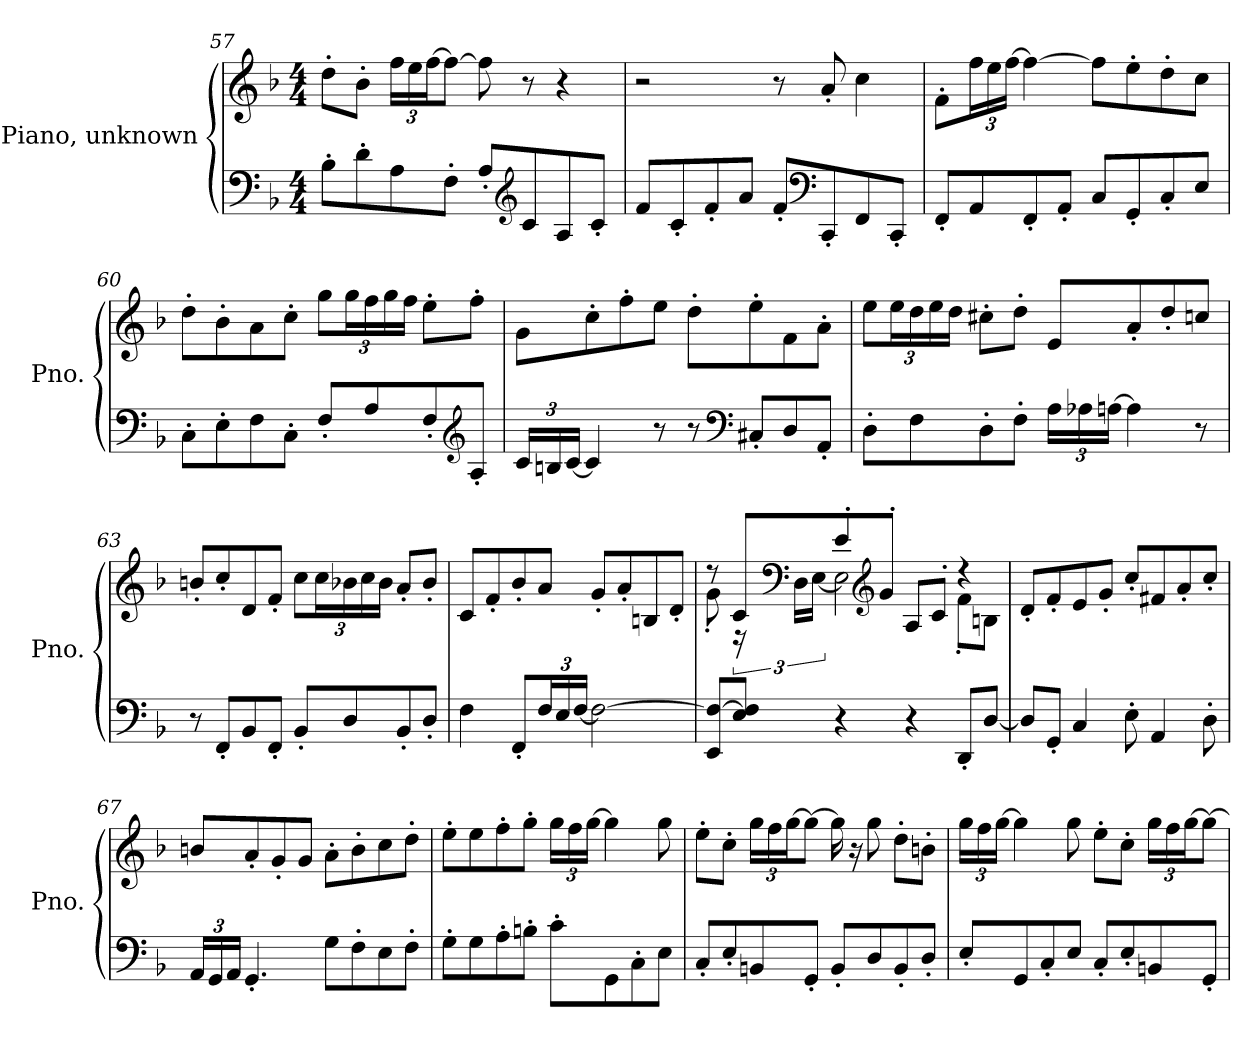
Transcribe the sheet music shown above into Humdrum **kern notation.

**kern	**kern
*part1	*part1
*staff2	*staff1
*I"Piano, unknown	*
*I'Pno.	*
!!LO:LB:g=z
*clefF4	*clefG2
*k[b-]	*k[b-]
*M4/4	*M4/4
=57	=57
8B-'\L	8dd'\L
8d'\	8b-'\J
*	*Xbrackettup
8A\	24ff\LL
.	24ee\
.	[24ff\J
8F'\J	8ff\J_
8A'/L	8ff\]
*clefG2	*
8c/	8r
8A/	4r
8c'/J	.
=58	=58
8f/L	2r
8c'/	.
8f'/	.
8a/J	.
8f'/L	8r
*clefF4	*
8CC'/	8a'/
8FF/	4cc\
8CC'/J	.
=59	=59
8FF'/L	8f'\L
8AA/	24ff\L
.	24ee\
.	[24ff\JJ
8FF'/	4ff\_
8AA'/J	.
8C/L	8ff\L]
8GG'/	8ee'\
8C'/	8dd'\
8E/J	8cc\J
!!LO:LB:g=z
=60	=60
8C'\L	8dd'\L
8E'\	8b-'\
8F\	8a\
8C'\J	8cc'\J
8F'/L	12gg\L
.	24gg\L
8A/	24ff\
.	24gg\
.	24ff\JJ
8F'/	8ee'\L
*clefG2	*
8A'/J	8ff'\J
=61	=61
*Xbrackettup	*
24c/LL	8g\L
24Bn/	.
[24c/JJ	.
4c/]	8cc'\
.	8ff'\
8r	8ee\J
8r	8dd'\L
*clefF4	*
8C#X'/L	8ee'\
8D/	8f\
8AA'/J	8a'\J
=62	=62
8D'\L	12ee\L
.	24ee\L
8F\	24dd\
.	24ee\
.	24dd\JJ
8D'\	8cc#X'\L
8F'\J	8dd'\J
24A\LL	8e/L
24A-X\	.
[24An\JJ	.
4A\]	8a'/
.	8dd'/
8r	8ccn/J
!!LO:PB:g=z
=63	=63
8r	8bn'/L
8FF'/L	8cc'/
8BB-/	8d/
8FF'/J	8f'/J
8BB-'/L	12cc\L
.	24cc\L
8D/	24b-X\
.	24cc\
.	24b-\JJ
8BB-'/	8a'/L
8D'/J	8b-'/J
=64	=64
4F\	8c/L
.	8f'/
8FF'/L	8b-'/
24F/L	8a/J
24E/	.
[24F/JJ	.
2F\_	8g'/L
.	8a'/
.	8Bn/
.	8d'/J
=65	=65
*	*^
8EE/ 8F/_L	8r	8g'\
*	*	*brackettup
8E/ 8F/]J	8c/L	24r
*	*clefF4	*
.	.	24D\LL
.	.	[24E\JJ
4r	8e'/	2E\]
*	*clefG2	*
.	8g'/J	.
4r	8A/L	.
.	8c'/J	.
8DD'/L	4r	8f'\L
[8D/J	.	8Bn\J
*	*v	*v
!!LO:LB:g=z
=66	=66
8D/L]	8d'/L
8GG'/J	8f'/
4C/	8e/
.	8g'/J
8E'\	8cc'/L
4AA/	8f#X/
.	8a'/
8D'\	8cc'/J
=67	=67
24AA/LL	8bn/L
24GG/	.
24AA/JJ	.
4.GG'/	8a'/
.	8g'/
.	8g/J
8G\L	8a'\L
8F'\	8b'\
8E\	8cc\
8F'\J	8dd'\J
=68	=68
8G'\L	8ee'\L
8G\	8ee\
8A'\	8ff'\
8Bn'\J	8gg'\J
*	*Xbrackettup
8c'\L	24gg\LL
.	24ff\
.	[24gg\JJ
8GG\	4gg\]
8C'\	.
8E\J	8gg\
=69	=69
8C'/L	8ee'\L
8E'/	8cc'\J
8BBn/	24gg\LL
.	24ff\
.	[24gg\J
8GG'/J	8gg\J_
8BB'/L	16gg\]
.	16r
8D/	8gg\
8BB'/	8dd'\L
8D'/J	8bn'\J
!!LO:LB:g=z
=70	=70
8E'/L	24gg\LL
.	24ff\
.	[24gg\JJ
8GG/	4gg\]
8C'/	.
8E/J	8gg\
8C'/L	8ee'\L
8E'/	8cc'\J
8BBn/	24gg\LL
.	24ff\
.	[24gg\J
8GG'/J	8gg\J_
=	=
*-	*-
